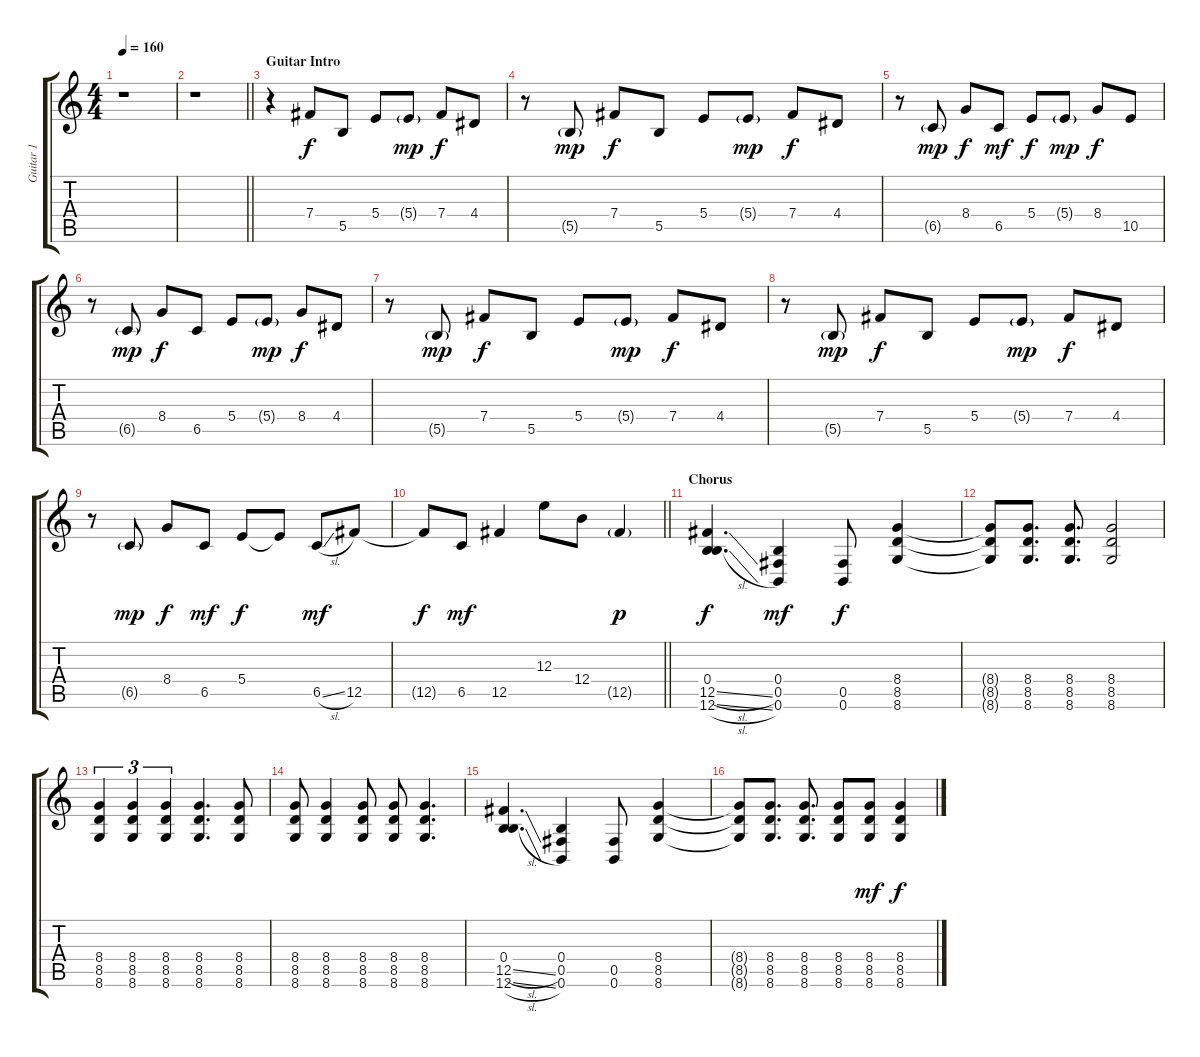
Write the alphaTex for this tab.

\track ("Guitar 1" "Guitar 1") {instrument overdrivenguitar}
\staff {score tabs}
\tuning (Db4 Ab3 E3 B2 Gb2 B1) {hide}
\ts (4 4)
\tempo 160
\clef g2
\ks c
r.1{dy f} |
\barLineRight lightlight
r.1 |
\section ("" "Guitar Intro")
r.4{balance 8 instrument electricguitarjazz} 7.4.8 5.5.8 5.4.8 5.4{g}.8{dy mp} 7.4.8{dy f} 4.4.8 |
r.8 5.5{g}.8{dy mp} 7.4.8{dy f} 5.5.8 5.4.8 5.4{g}.8{dy mp} 7.4.8{dy f} 4.4.8 |
r.8 6.5{g}.8{dy mp} 8.4.8{dy f} 6.5.8{dy mf} 5.4.8{dy f} 5.4{g}.8{dy mp} 8.4.8{dy f} 10.5.8 |
r.8 6.5{g}.8{dy mp} 8.4.8{dy f} 6.5.8 5.4.8 5.4{g}.8{dy mp} 8.4.8{dy f} 4.4.8 |
r.8 5.5{g}.8{dy mp} 7.4.8{dy f} 5.5.8 5.4.8 5.4{g}.8{dy mp} 7.4.8{dy f} 4.4.8 |
r.8 5.5{g}.8{dy mp} 7.4.8{dy f} 5.5.8 5.4.8 5.4{g}.8{dy mp} 7.4.8{dy f} 4.4.8 |
r.8 6.5{g}.8{dy mp} 8.4.8{dy f} 6.5.8{dy mf} 5.4.8{dy f} 5.4{t}.8 6.5{sl}.8{dy mf} 12.5.8 |
\barLineRight lightlight
12.5{t}.8{dy f} 6.5.8{dy mf} 12.5.4 12.3.8 12.4.8 12.5{g}.4{dy p} |
\section ("" "Chorus")
(0.4 12.5{sl} 12.6{sl}).4{d dy f balance 11 instrument overdrivenguitar} (0.4 0.5 0.6).4{dy mf} (0.5 0.6).8{dy f} (8.4 8.5 8.6).4 |
(8.4{t} 8.5{t} 8.6{t}).8 (8.4 8.5 8.6).8{d} (8.4 8.5 8.6).8{d} (8.4 8.5 8.6).2 |
(8.4 8.5 8.6).4{tu (3 2)} (8.4 8.5 8.6).4{tu (3 2)} (8.4 8.5 8.6).4{tu (3 2)} (8.4 8.5 8.6).4{d} (8.4 8.5 8.6).8 |
(8.4 8.5 8.6).8 (8.4 8.5 8.6).4 (8.4 8.5 8.6).8 (8.4 8.5 8.6).8 (8.4 8.5 8.6).4{d} |
(0.4 12.5{sl} 12.6{sl}).4{d} (0.4 0.5 0.6).4 (0.5 0.6).8 (8.4 8.5 8.6).4 |
(8.4{t} 8.5{t} 8.6{t}).8 (8.4 8.5 8.6).8{d} (8.4 8.5 8.6).8{d} (8.4 8.5 8.6).8 (8.4 8.5 8.6).8{dy mf} (8.4 8.5 8.6).4{dy f}
